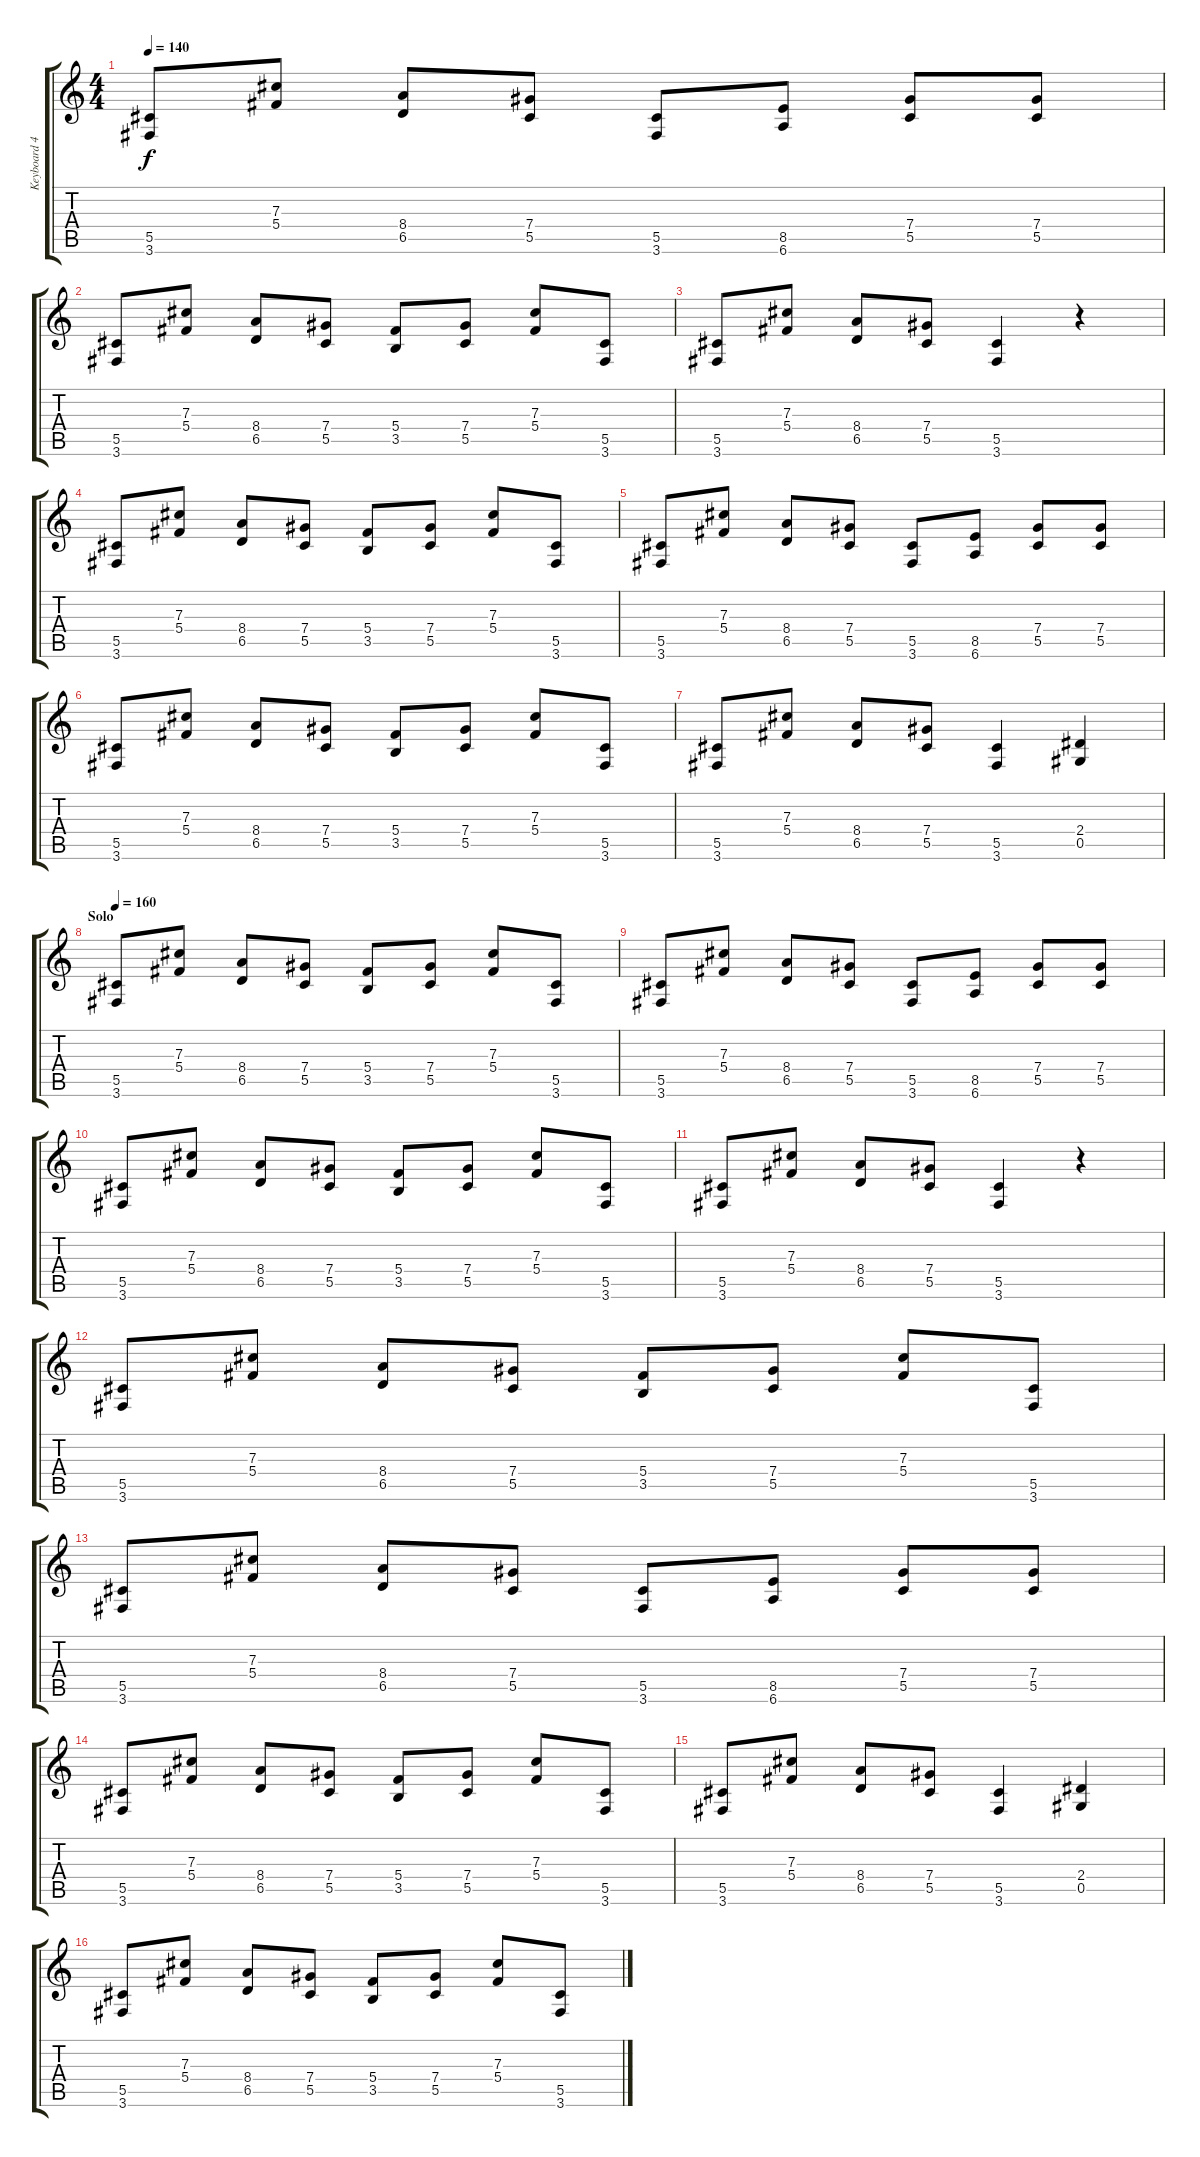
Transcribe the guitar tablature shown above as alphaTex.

\track ("Keyboard 4" "Keyboard 4") {instrument stringensemble1}
\staff {score tabs}
\tuning (Eb5 Bb4 Gb4 Db4 Ab3 Eb3) {hide}
\ts (4 4)
\tempo 140
\clef g2
\ks c
(5.5 3.6).8{dy f} (7.3 5.4).8 (8.4 6.5).8 (7.4 5.5).8 (5.5 3.6).8 (8.5 6.6).8 (7.4 5.5).8 (7.4 5.5).8 |
(5.5 3.6).8 (7.3 5.4).8 (8.4 6.5).8 (7.4 5.5).8 (5.4 3.5).8 (7.4 5.5).8 (7.3 5.4).8 (5.5 3.6).8 |
(5.5 3.6).8 (7.3 5.4).8 (8.4 6.5).8 (7.4 5.5).8 (5.5 3.6).4 r.4 |
(5.5 3.6).8 (7.3 5.4).8 (8.4 6.5).8 (7.4 5.5).8 (5.4 3.5).8 (7.4 5.5).8 (7.3 5.4).8 (5.5 3.6).8 |
(5.5 3.6).8 (7.3 5.4).8 (8.4 6.5).8 (7.4 5.5).8 (5.5 3.6).8 (8.5 6.6).8 (7.4 5.5).8 (7.4 5.5).8 |
(5.5 3.6).8 (7.3 5.4).8 (8.4 6.5).8 (7.4 5.5).8 (5.4 3.5).8 (7.4 5.5).8 (7.3 5.4).8 (5.5 3.6).8 |
(5.5 3.6).8 (7.3 5.4).8 (8.4 6.5).8 (7.4 5.5).8 (5.5 3.6).4 (2.4 0.5).4 |
\section ("" "Solo")
\tempo 160
(5.5 3.6).8{volume 12} (7.3 5.4).8 (8.4 6.5).8 (7.4 5.5).8 (5.4 3.5).8 (7.4 5.5).8 (7.3 5.4).8 (5.5 3.6).8 |
(5.5 3.6).8 (7.3 5.4).8 (8.4 6.5).8 (7.4 5.5).8 (5.5 3.6).8 (8.5 6.6).8 (7.4 5.5).8 (7.4 5.5).8 |
(5.5 3.6).8 (7.3 5.4).8 (8.4 6.5).8 (7.4 5.5).8 (5.4 3.5).8 (7.4 5.5).8 (7.3 5.4).8 (5.5 3.6).8 |
(5.5 3.6).8 (7.3 5.4).8 (8.4 6.5).8 (7.4 5.5).8 (5.5 3.6).4 r.4 |
(5.5 3.6).8 (7.3 5.4).8 (8.4 6.5).8 (7.4 5.5).8 (5.4 3.5).8 (7.4 5.5).8 (7.3 5.4).8 (5.5 3.6).8 |
(5.5 3.6).8 (7.3 5.4).8 (8.4 6.5).8 (7.4 5.5).8 (5.5 3.6).8 (8.5 6.6).8 (7.4 5.5).8 (7.4 5.5).8 |
(5.5 3.6).8 (7.3 5.4).8 (8.4 6.5).8 (7.4 5.5).8 (5.4 3.5).8 (7.4 5.5).8 (7.3 5.4).8 (5.5 3.6).8 |
(5.5 3.6).8 (7.3 5.4).8 (8.4 6.5).8 (7.4 5.5).8 (5.5 3.6).4 (2.4 0.5).4 |
(5.5 3.6).8 (7.3 5.4).8 (8.4 6.5).8 (7.4 5.5).8 (5.4 3.5).8 (7.4 5.5).8 (7.3 5.4).8 (5.5 3.6).8
